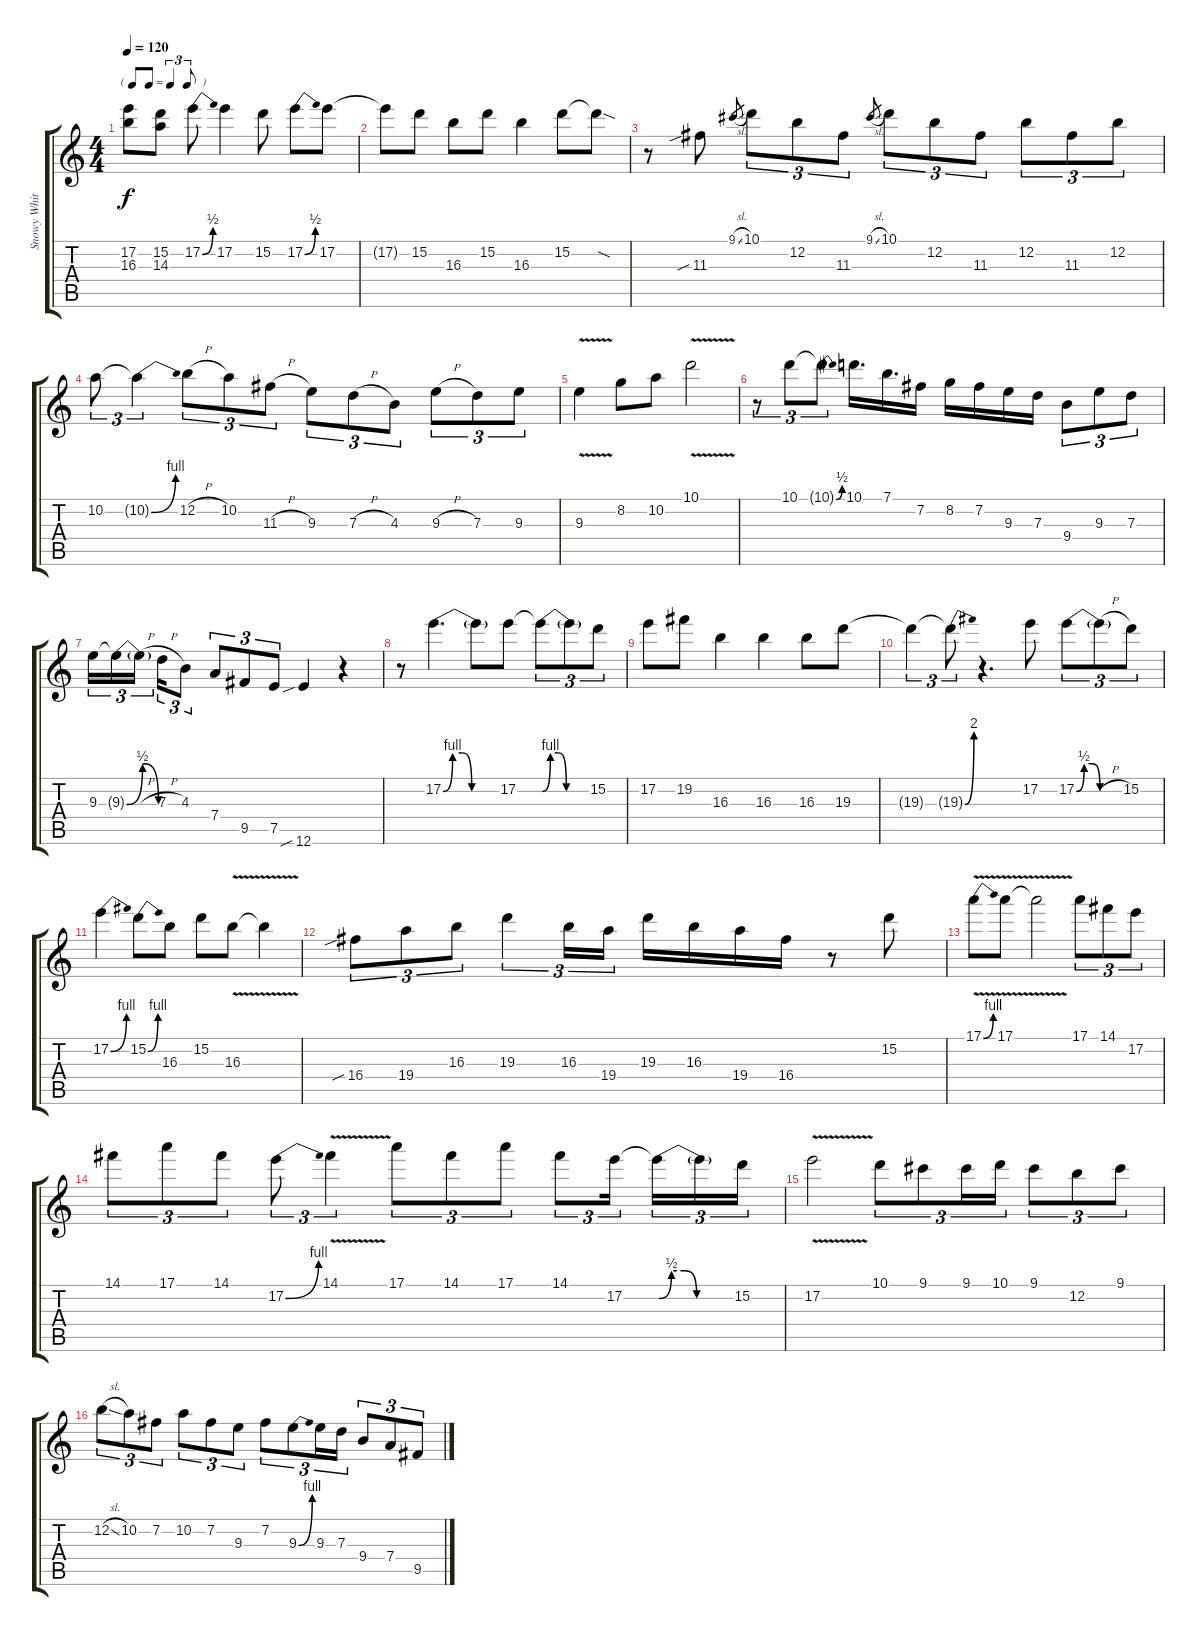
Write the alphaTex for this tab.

\track ("Snowy White (Solo)" "Snowy Whit") {instrument distortionguitar}
\staff {score tabs}
\tuning (E4 B3 G3 D3 A2 E2) {hide}
\ts (4 4)
\tf triplet8th
\tempo 120
\clef g2
\ks c
(17.2 16.3).8{dy f} (15.2 14.3).8 17.2{be (bend 0 0 60 2)}.8 17.2.4 15.2.8 17.2{be (bend 0 0 60 2)}.8 17.2.8 |
17.2{t}.8 15.2.8 16.3.8 15.2.8 16.3.4 15.2.8 15.2{sod t}.8 |
r.8 11.3{sib}.8 9.1{sl}.8{gr} 10.1.8{tu (3 2)} 12.2.8{tu (3 2)} 11.3.8{tu (3 2)} 9.1{sl}.8{gr} 10.1.8{tu (3 2)} 12.2.8{tu (3 2)} 11.3.8{tu (3 2)} 12.2.8{tu (3 2)} 11.3.8{tu (3 2)} 12.2.8{tu (3 2)} |
10.2.8{tu (3 2)} 10.2{be (bend 0 0 60 4) t}.4{tu (3 2)} 12.2{h}.8{tu (3 2)} 10.2.8{tu (3 2)} 11.3{h}.8{tu (3 2)} 9.3.8{tu (3 2)} 7.3{h}.8{tu (3 2)} 4.3.8{tu (3 2)} 9.3{h}.8{tu (3 2)} 7.3.8{tu (3 2)} 9.3.8{tu (3 2)} |
9.3{v}.4 8.2.8 10.2.8 10.1{v}.2 |
r.8{tu (3 2)} 10.1.8{tu (3 2)} 10.1{be (bend 0 0 60 2) t}.8{tu (3 2)} 10.1.16{d} 7.1.16{d} 7.2.16 8.2.16 7.2.16 9.3.16 7.3.16 9.4.8{tu (3 2)} 9.3.8{tu (3 2)} 7.3.8{tu (3 2)} |
9.3.16{tu (3 2)} 9.3{be (bendrelease 0 0 15 2 55 2 60 0) t}.16{tu (3 2)} 9.3{h t}.16{tu (3 2) beam splitsecondary} 7.3{h}.16{tu (3 2)} 4.3.8{tu (3 2)} 7.4.8{tu (3 2)} 9.5.8{tu (3 2)} 7.5.8{tu (3 2)} 12.6{sib}.4 r.4 |
r.8 17.2{be (custom 0 0 10 4 20 4 30 0 60 0)}.4{d} 17.2{t}.8 17.2.8 17.2{be (custom 0 0 10 4 20 4 30 0 60 0) t}.8{tu (3 2)} 17.2{t}.8{tu (3 2)} 15.2.8{tu (3 2)} |
17.2.8 19.2.8 16.3.4 16.3.4 16.3.8 19.3.8 |
19.3{t}.4{tu (3 2)} 19.3{be (bend 0 0 60 8) t}.8{tu (3 2)} r.4{d} 17.2.8 17.2{be (custom 0 0 10 2 20 2 30 0 60 0)}.8{tu (3 2)} 17.2{h t}.8{tu (3 2)} 15.2.8{tu (3 2)} |
17.2{be (bend 0 0 60 4)}.4 15.2{be (bend 0 0 60 4)}.8 16.3.8 15.2.8 16.3{v}.8 16.3{t}.4 |
16.4{sib}.8{tu (3 2)} 19.4.8{tu (3 2)} 16.3.8{tu (3 2)} 19.3.4{tu (3 2)} 16.3.16{tu (3 2)} 19.4.16{tu (3 2)} 19.3.16 16.3.16 19.4.16 16.4.16 r.8 15.2.8 |
17.1{be (bend 0 0 60 4) v}.8 17.1{v}.8 17.1{t}.2 17.1.8{tu (3 2)} 14.1.8{tu (3 2)} 17.2.8{tu (3 2)} |
14.1.8{tu (3 2)} 17.1.8{tu (3 2)} 14.1.8{tu (3 2)} 17.2{be (bend 0 0 60 4)}.8{tu (3 2)} 14.1{v}.4{tu (3 2)} 17.1.8{tu (3 2)} 14.1.8{tu (3 2)} 17.1.8{tu (3 2)} 14.1.8{tu (3 2)} 17.2.16{tu (3 2) beam splitsecondary} 17.2{be (custom 0 0 10 2 20 2 30 0 60 0) t}.16{tu (3 2)} 17.2{t}.16{tu (3 2)} 15.2.16{tu (3 2)} |
17.2{v}.2 10.1.8{tu (3 2)} 9.1.8{tu (3 2)} 9.1.16{tu (3 2)} 10.1.16{tu (3 2)} 9.1.8{tu (3 2)} 12.2.8{tu (3 2)} 9.1.8{tu (3 2)} |
12.2{sl}.8{tu (3 2)} 10.2.8{tu (3 2)} 7.2.8{tu (3 2)} 10.2.8{tu (3 2)} 7.2.8{tu (3 2)} 9.3.8{tu (3 2)} 7.2.8{tu (3 2)} 9.3{be (bend 0 0 60 4)}.8{tu (3 2)} 9.3.16{tu (3 2)} 7.3.16{tu (3 2)} 9.4.8{tu (3 2)} 7.4.8{tu (3 2)} 9.5.8{tu (3 2)}
